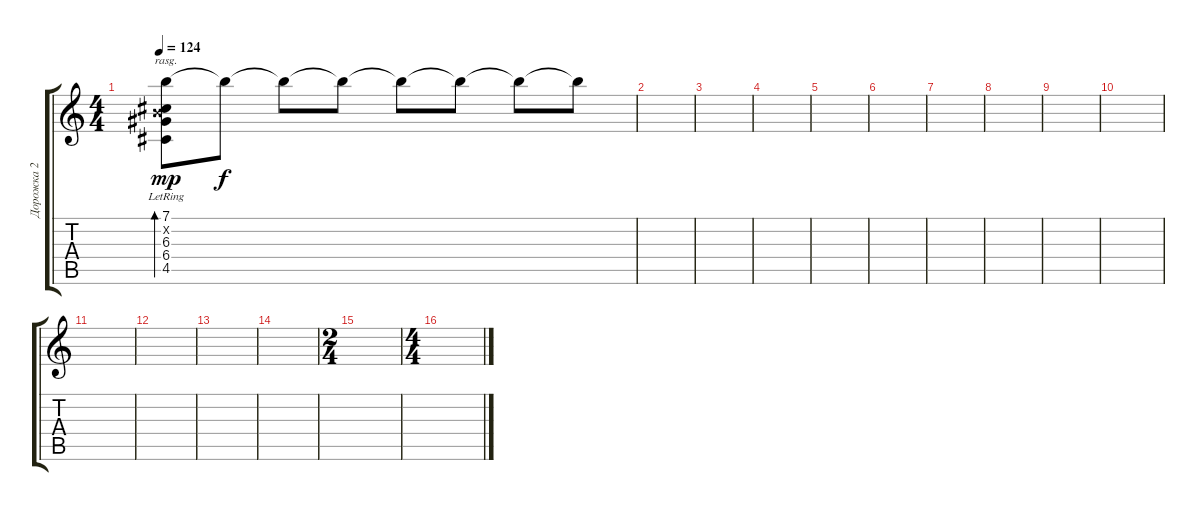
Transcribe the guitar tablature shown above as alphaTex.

\track ("Дорожка 2" "Дорожка 2") {instrument acousticguitarsteel}
\staff {score tabs}
\tuning (E4 B3 G3 D3 A2 E2) {hide}
\ts (4 4)
\tempo 124
\clef g2
\ks c
(7.1{lr} 0.2{x} 6.3{lr} 6.4{lr} 4.5{lr}).8{bd 240 rasg ii dy mp} 7.1{t}.8{dy f} 7.1{t}.8 7.1{t}.8 7.1{t}.8 7.1{t}.8 7.1{t}.8 7.1{t}.8 |
|
|
|
|
|
|
|
|
|
|
|
|
|
\ts (2 4)
|
\ts (4 4)
